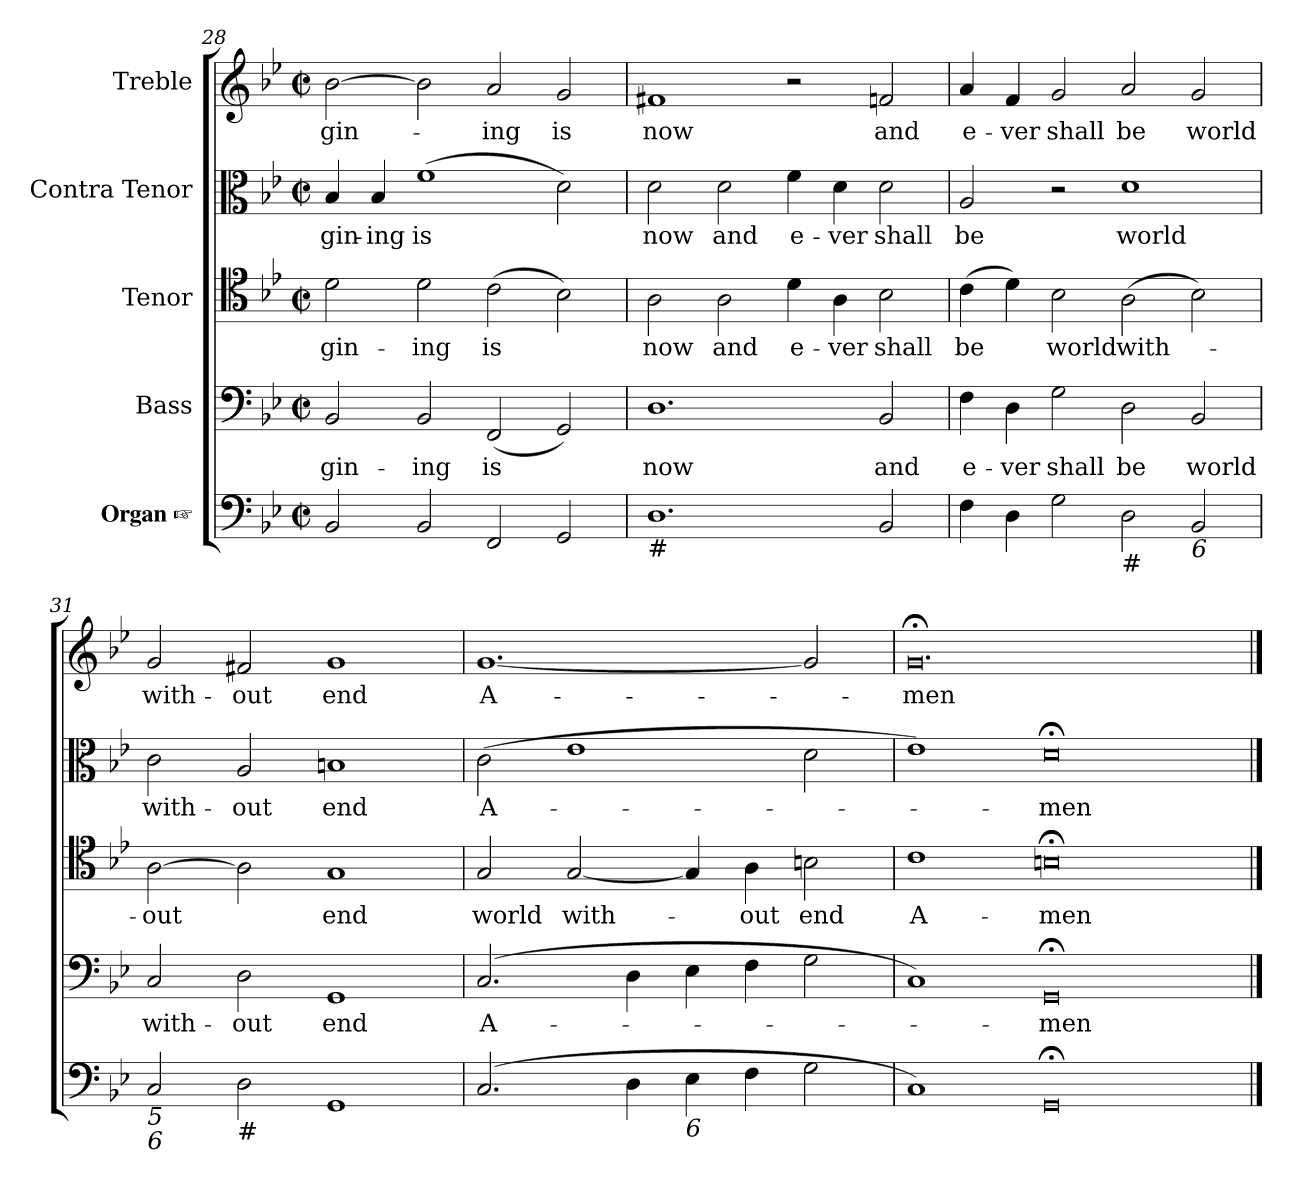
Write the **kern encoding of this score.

**kern	**kern	**text	**kern	**text	**kern	**text	**kern	**text
*part5	*part4	*part4	*part3	*part3	*part2	*part2	*part1	*part1
*staff5	*staff4	*staff4	*staff3	*staff3	*staff2	*staff2	*staff1	*staff1
*I"Organ     ☞	*I"Bass	*	*I"Tenor	*	*I"Contra Tenor	*	*I"Treble	*
*clefF4	*clefF4	*	*clefC4	*	*clefC3	*	*clefG2	*
*k[b-e-]	*k[b-e-]	*	*k[b-e-]	*	*k[b-e-]	*	*k[b-e-]	*
*B-:	*B-:	*	*B-:	*	*B-:	*	*B-:	*
*M2/2	*M2/2	*	*M2/2	*	*M2/2	*	*M2/2	*
*met(c|)	*met(c|)	*	*met(c|)	*	*met(c|)	*	*met(c|)	*
=28	=28	=28	=28	=28	=28	=28	=28	=28
!	!	!LO:LY:b	!	!LO:LY:b	!	!LO:LY:b	!	!LO:LY:b
2BB-/	2BB-/	-gin-	2d\	-gin-	4B-/	-gin-	[2b-\	-gin-
!	!	!	!	!	!	!LO:LY:b	!	!
.	.	.	.	.	4B-/	-ing	.	.
!	!	!LO:LY:b	!	!LO:LY:b	!	!LO:LY:b	!	!
2BB-/	2BB-/	-ing	2d\	-ing	(>1f	is	2b-\]	.
!	!	!LO:LY:b	!	!LO:LY:b	!	!	!	!LO:LY:b
2FF/	(<2FF/	is	(>2c\	is	.	.	2a/	-ing
!	!	!	!	!	!	!	!	!LO:LY:b
2GG/	2GG/)	.	2B-\)	.	2d\)	.	2g/	is
=29	=29	=29	=29	=29	=29	=29	=29	=29
!LO:TX:b:i:t=#	!	!	!	!	!	!	!	!
!	!	!LO:LY:b	!	!LO:LY:b	!	!LO:LY:b	!	!LO:LY:b
1.D	1.D	now	2A\	now	2d\	now	1f#X	now
!	!	!	!	!LO:LY:b	!	!LO:LY:b	!	!
.	.	.	2A\	and	2d\	and	.	.
!	!	!	!	!LO:LY:b	!	!LO:LY:b	!	!
.	.	.	4d\	e-	4f\	e-	2r	.
!	!	!	!	!LO:LY:b	!	!LO:LY:b	!	!
.	.	.	4A\	-ver	4d\	-ver	.	.
!	!	!LO:LY:b	!	!LO:LY:b	!	!LO:LY:b	!	!LO:LY:b
2BB-/	2BB-/	and	2B-\	shall	2d\	shall	2fn/	and
!!LO:LB:g=z
=30	=30	=30	=30	=30	=30	=30	=30	=30
!	!	!LO:LY:b	!	!LO:LY:b	!	!LO:LY:b	!	!LO:LY:b
4F\	4F\	e-	(>4c\	be	2A/	be	4a/	e-
!	!	!LO:LY:b	!	!	!	!	!	!LO:LY:b
4D\	4D\	-ver	4d\)	.	.	.	4f/	-ver
!	!	!LO:LY:b	!	!LO:LY:b	!	!	!	!LO:LY:b
2G\	2G\	shall	2B-\	world	2r	.	2g/	shall
!LO:TX:b:i:t=#	!	!	!	!	!	!	!	!
!	!	!LO:LY:b	!	!LO:LY:b	!	!LO:LY:b	!	!LO:LY:b
2D\	2D\	be	(>2A\	with-	1d	world	2a/	be
!LO:TX:b:i:t=6	!	!	!	!	!	!	!	!
!	!	!LO:LY:b	!	!	!	!	!	!LO:LY:b
2BB-/	2BB-/	world	2B-\)	.	.	.	2g/	world
=31	=31	=31	=31	=31	=31	=31	=31	=31
!LO:TX:b:i:t=5	!	!	!	!	!	!	!	!
!LO:TX:b:i:t=6	!	!	!	!	!	!	!	!
!	!	!LO:LY:b	!	!LO:LY:b	!	!LO:LY:b	!	!LO:LY:b
2C/	2C/	with-	[2A\	-out	2c\	with-	2g/	with-
!LO:TX:b:i:t=#	!	!	!	!	!	!	!	!
!	!	!LO:LY:b	!	!	!	!LO:LY:b	!	!LO:LY:b
2D\	2D\	-out	2A\]	.	2A/	-out	2f#X/	-out
!	!	!LO:LY:b	!	!LO:LY:b	!	!LO:LY:b	!	!LO:LY:b
1GG	1GG	end	1G	end	1Bn	end	1g	end
=32	=32	=32	=32	=32	=32	=32	=32	=32
!	!	!LO:LY:b	!	!LO:LY:b	!	!LO:LY:b	!	!LO:LY:b
(2.C/	(2.C/	A-	2G/	world	(>2c\	A-	[1.g	A-
!	!	!	!	!LO:LY:b	!	!	!	!
.	.	.	[2G/	with-	1e-	.	.	.
4D\	4D\	.	.	.	.	.	.	.
!LO:TX:b:i:t=6	!	!	!	!	!	!	!	!
4E-\	4E-\	.	4G/]	.	.	.	.	.
!	!	!	!	!LO:LY:b	!	!	!	!
4F\	4F\	.	4A\	-out	.	.	.	.
!	!	!	!	!LO:LY:b	!	!	!	!
2G\	2G\	.	2Bn\	end	2d\	.	2g/]	.
=33	=33	=33	=33	=33	=33	=33	=33	=33
!	!	!	!	!LO:LY:b	!	!	!	!LO:LY:b
1C)	1C)	.	1c	A-	1e-)	.	0.g;	-men
!	!	!LO:LY:b	!	!LO:LY:b	!	!LO:LY:b	!	!
0GG;	0GG;	-men	0Bn;<	-men	0d;<	-men	.	.
==	==	==	==	==	==	==	==	==
*-	*-	*-	*-	*-	*-	*-	*-	*-
